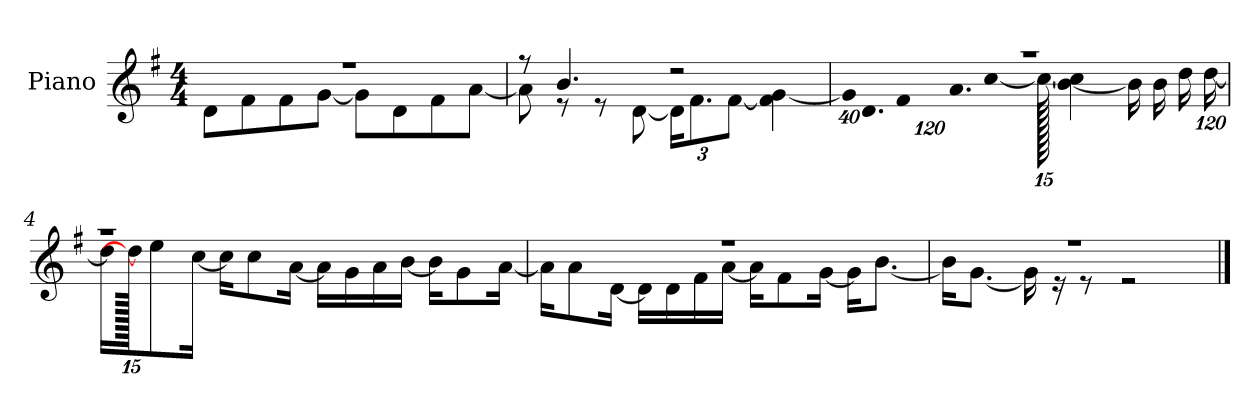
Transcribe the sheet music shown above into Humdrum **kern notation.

**kern
*part1
*staff1
*I"Piano
*I'P-no
*clefG2
*k[f#]
*M4/4
*MM90
=1
*^
1r	8d\L
.	8f#\
.	8f#\
.	[8g\J
.	8g\L]
.	8d\
.	8f#\
.	[8a\J
=2	=2
8r	8a\]
4.b/	8r
.	8r
.	[8d\
*	*Xbrackettup
2r	24d\KL]
.	12.f#\
.	[12f#\J
.	4f#\] [4g\
=3	=3
!	!LO:N:vis=32
1r	640%23g\KLL]
!	!LO:N:vis=16.
.	960%103d\J
!	!LO:N:vis=8
.	960%137f#\
!	!LO:N:vis=16.
.	960%103a\L
.	[384%41cc\J
.	1920cc\_
.	[4b\ 4cc\]
.	16b\LL]
.	16b\
.	16dd\
.	[1920%119dd\JJ
!!LO:LB:g=z	!!
=4	=4
1r	16dd\KL]
.	1920dd\_
.	8ee\
.	[16cc\Jk
.	16cc\KL]
.	8cc\
.	[16a\Jk
.	16a\LL]
.	16g\
.	16a\
.	[16b\JJ
.	16b\KL]
.	8g\
.	[16a\Jk
1920ryy	.
=5	=5
1r	16a\KL]
.	8a\
.	[16d\Jk
.	16d\LL]
.	16d\
.	16f#\
.	[16a\JJ
.	16a\KL]
.	8f#\
.	[16g\Jk
.	16g\KL]
.	[8.b\J
=6	=6
1r	16b\KL]
.	[8.g\J
.	16g\]
.	16r
.	8r
.	2r
*v	*v
==
*-
